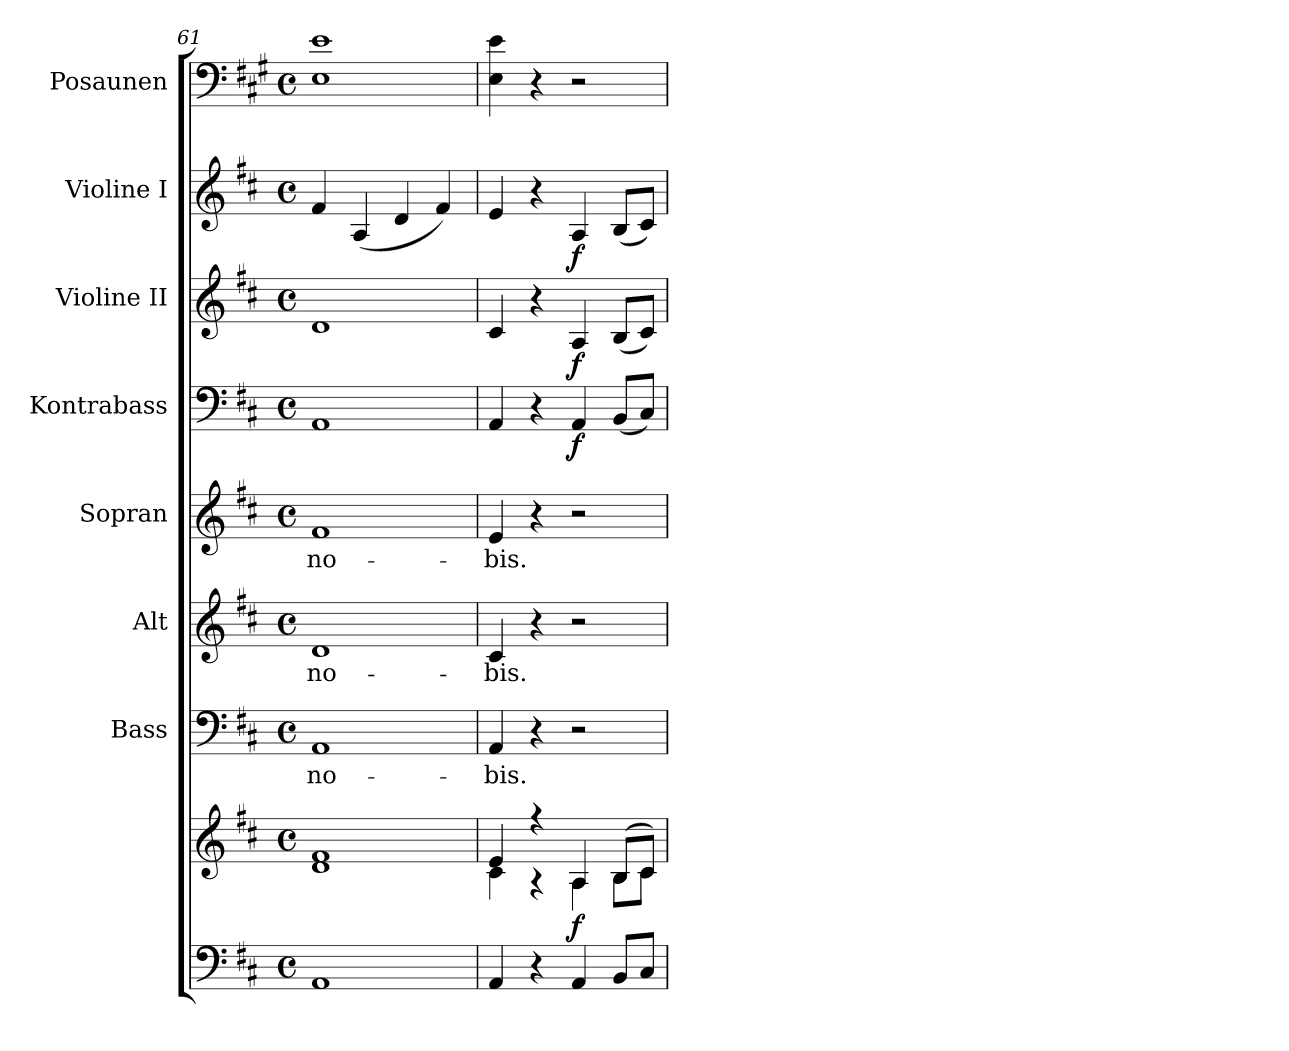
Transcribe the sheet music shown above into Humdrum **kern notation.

**kern	**kern	**dynam	**kern	**text	**kern	**text	**kern	**text	**kern	**dynam	**kern	**dynam	**kern	**dynam	**kern
*part8	*part8	*part8	*part7	*part7	*part6	*part6	*part5	*part5	*part4	*part4	*part3	*part3	*part2	*part2	*part1
*staff9	*staff8	*staff8/9	*staff7	*staff7	*staff6	*staff6	*staff5	*staff5	*staff4	*staff4	*staff3	*staff3	*staff2	*staff2	*staff1
*	*	*	*I"Bass	*	*I"Alt	*	*I"Sopran	*	*I"Kontrabass	*	*I"Violine II	*	*I"Violine I	*	*I"Posaunen
*	*	*	*I'B.	*	*I'A.	*	*I'S.	*	*I'Kb.	*	*I'Vl. II	*	*I'Vl. I	*	*I'Pos.
*clefF4	*clefG2	*	*clefF4	*	*clefG2	*	*clefG2	*	*clefF4	*	*clefG2	*	*clefG2	*	*clefF4
*	*	*	*	*	*	*	*	*	*ITrd7c12	*	*	*	*	*	*ITrd4c7
*k[f#c#]	*k[f#c#]	*	*k[f#c#]	*	*k[f#c#]	*	*k[f#c#]	*	*k[f#c#]	*	*k[f#c#]	*	*k[f#c#]	*	*k[f#c#]
*D:	*D:	*	*D:	*	*D:	*	*D:	*	*D:	*	*D:	*	*D:	*	*D:
*M4/4	*M4/4	*	*M4/4	*	*M4/4	*	*M4/4	*	*M4/4	*	*M4/4	*	*M4/4	*	*M4/4
*met(c)	*met(c)	*	*met(c)	*	*met(c)	*	*met(c)	*	*met(c)	*	*met(c)	*	*met(c)	*	*met(c)
=61	=61	=61	=61	=61	=61	=61	=61	=61	=61	=61	=61	=61	=61	=61	=61
*	*^	*	*	*	*	*	*	*	*	*	*	*	*	*	*
!	!	!	!	!	!LO:LY:b	!	!LO:LY:b	!	!LO:LY:b	!	!	!	!	!	!	!
1AA	1f#	1d	.	1AA	no-	1d	no-	1f#	no-	1AAA	.	1d	.	4f#/	.	1AA 1A
.	.	.	.	.	.	.	.	.	.	.	.	.	.	(<4A/	.	.
.	.	.	.	.	.	.	.	.	.	.	.	.	.	4d/	.	.
.	.	.	.	.	.	.	.	.	.	.	.	.	.	4f#/)	.	.
=62	=62	=62	=62	=62	=62	=62	=62	=62	=62	=62	=62	=62	=62	=62	=62	=62
!	!	!	!	!	!LO:LY:b	!	!LO:LY:b	!	!LO:LY:b	!	!	!	!	!	!	!
4AA/	4e/	4c#\	.	4AA/	-bis.	4c#/	-bis.	4e/	-bis.	4AAA/	.	4c#/	.	4e/	.	4AA\ 4A\
4r	4r	4r	.	4r	.	4r	.	4r	.	4r	.	4r	.	4r	.	4r
!	!	!	!LO:DY:b	!	!	!	!	!	!	!	!LO:DY:b	!	!LO:DY:b	!	!LO:DY:b	!
4AA/	4A/	4A\	f	2r	.	2r	.	2r	.	4AAA/	f	4A/	f	4A/	f	2r
8BB/L	(>8B/L	8B\L	.	.	.	.	.	.	.	(<8BBB/L	.	(<8B/L	.	(<8B/L	.	.
8C#/J	8c#/J)	8c#\J	.	.	.	.	.	.	.	8CC#/J)	.	8c#/J)	.	8c#/J)	.	.
*	*v	*v	*	*	*	*	*	*	*	*	*	*	*	*	*	*
=	=	=	=	=	=	=	=	=	=	=	=	=	=	=	=
*-	*-	*-	*-	*-	*-	*-	*-	*-	*-	*-	*-	*-	*-	*-	*-
